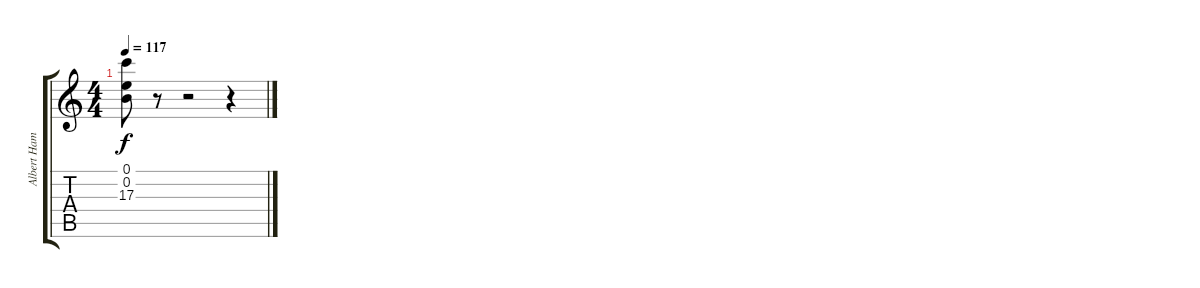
\track ("Albert Hammond jr. - Guitar II" "Albert Ham") {instrument distortionguitar}
\staff {score tabs}
\tuning (E4 B3 G3 D3 A2 E2) {hide}
\ts (4 4)
\tempo 117
\clef g2
\ks c
(0.1 0.2 17.3).8{dy f} r.8 r.2 r.4
